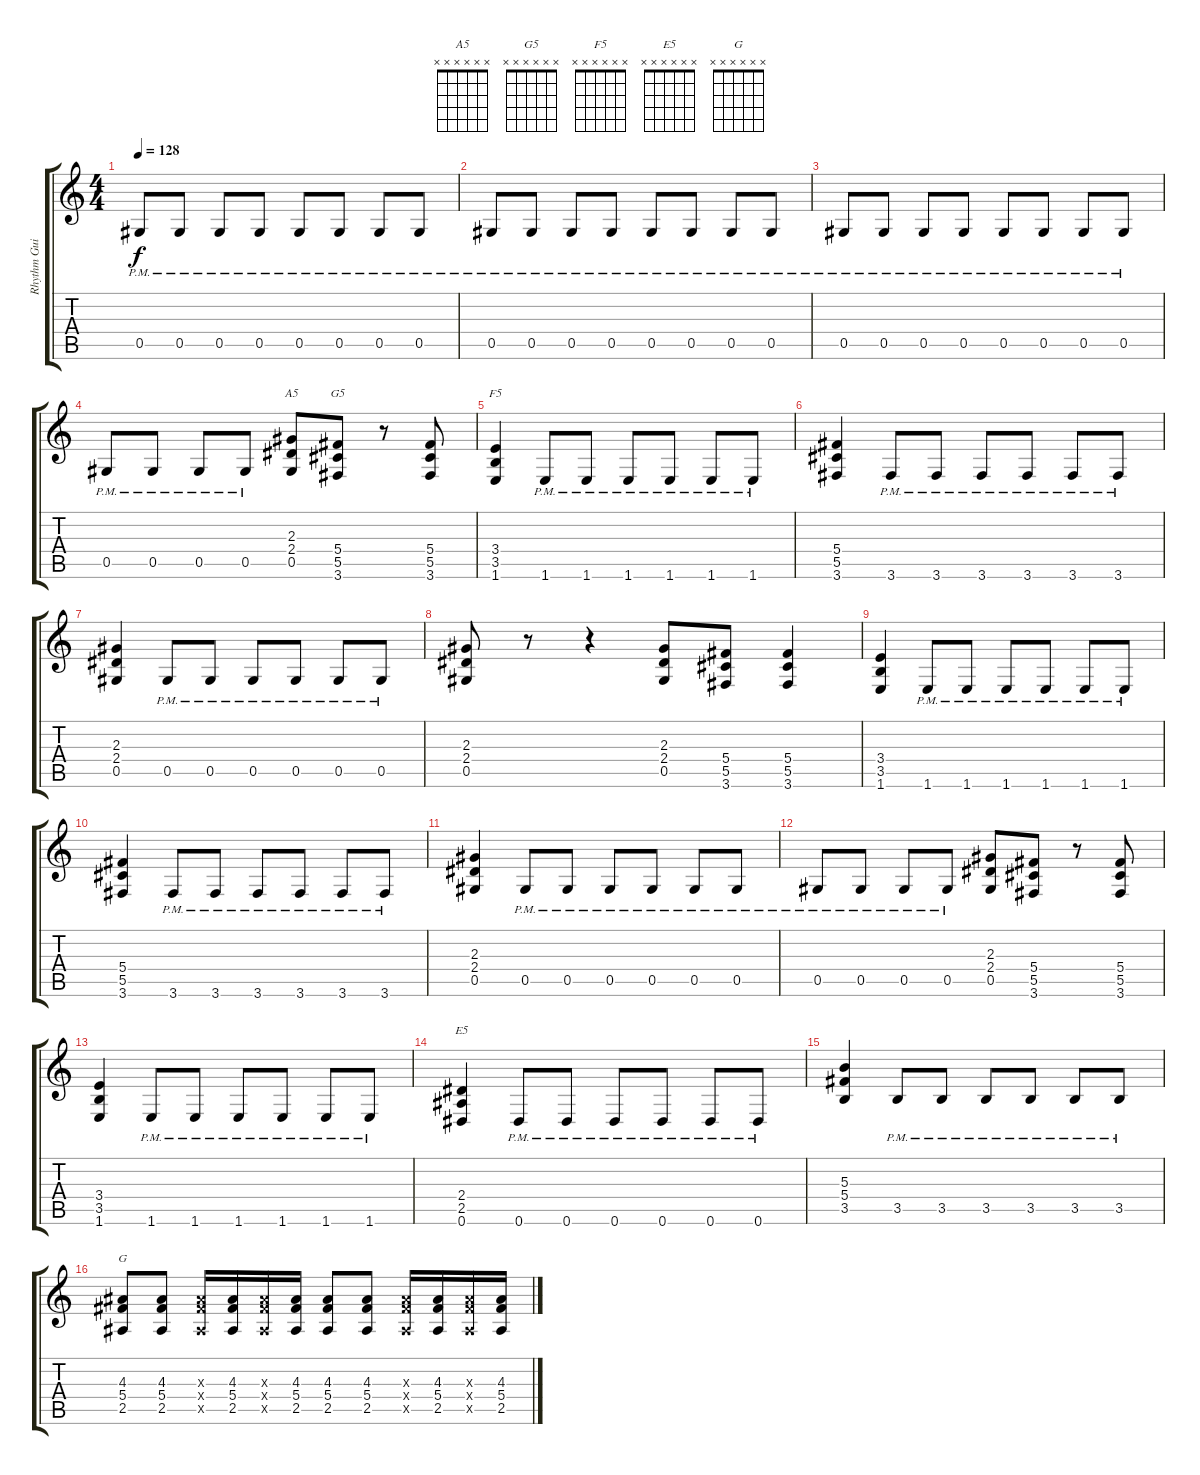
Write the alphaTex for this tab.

\track ("Rhythm Guitar [Warren DeMartini]" "Rhythm Gui") {instrument distortionguitar}
\staff {score tabs}
\tuning (Eb4 Bb3 Gb3 Db3 Ab2 Eb2) {hide}
\chord ("A5" x x x x x x)
\chord ("G5" x x x x x x)
\chord ("F5" x x x x x x)
\chord ("E5" x x x x x x)
\chord ("G" x x x x x x)
\ts (4 4)
\tempo 128
\clef g2
\ks c
0.5{pm}.8{dy f} 0.5{pm}.8 0.5{pm}.8 0.5{pm}.8 0.5{pm}.8 0.5{pm}.8 0.5{pm}.8 0.5{pm}.8 |
0.5{pm}.8 0.5{pm}.8 0.5{pm}.8 0.5{pm}.8 0.5{pm}.8 0.5{pm}.8 0.5{pm}.8 0.5{pm}.8 |
0.5{pm}.8 0.5{pm}.8 0.5{pm}.8 0.5{pm}.8 0.5{pm}.8 0.5{pm}.8 0.5{pm}.8 0.5{pm}.8 |
0.5{pm}.8 0.5{pm}.8 0.5{pm}.8 0.5{pm}.8 (2.3 2.4 0.5).8{ch "A5"} (5.4 5.5 3.6).8{ch "G5"} r.8 (5.4 5.5 3.6).8 |
(3.4 3.5 1.6).4{ch "F5"} 1.6{pm}.8 1.6{pm}.8 1.6{pm}.8 1.6{pm}.8 1.6{pm}.8 1.6{pm}.8 |
(5.4 5.5 3.6).4 3.6{pm}.8 3.6{pm}.8 3.6{pm}.8 3.6{pm}.8 3.6{pm}.8 3.6{pm}.8 |
(2.3 2.4 0.5).4 0.5{pm}.8 0.5{pm}.8 0.5{pm}.8 0.5{pm}.8 0.5{pm}.8 0.5{pm}.8 |
(2.3 2.4 0.5).8 r.8 r.4 (2.3 2.4 0.5).8 (5.4 5.5 3.6).8 (5.4 5.5 3.6).4 |
(3.4 3.5 1.6).4 1.6{pm}.8 1.6{pm}.8 1.6{pm}.8 1.6{pm}.8 1.6{pm}.8 1.6{pm}.8 |
(5.4 5.5 3.6).4 3.6{pm}.8 3.6{pm}.8 3.6{pm}.8 3.6{pm}.8 3.6{pm}.8 3.6{pm}.8 |
(2.3 2.4 0.5).4 0.5{pm}.8 0.5{pm}.8 0.5{pm}.8 0.5{pm}.8 0.5{pm}.8 0.5{pm}.8 |
0.5{pm}.8 0.5{pm}.8 0.5{pm}.8 0.5{pm}.8 (2.3 2.4 0.5).8 (5.4 5.5 3.6).8 r.8 (5.4 5.5 3.6).8 |
(3.4 3.5 1.6).4 1.6{pm}.8 1.6{pm}.8 1.6{pm}.8 1.6{pm}.8 1.6{pm}.8 1.6{pm}.8 |
(2.4 2.5 0.6).4{ch "E5"} 0.6{pm}.8 0.6{pm}.8 0.6{pm}.8 0.6{pm}.8 0.6{pm}.8 0.6{pm}.8 |
(5.3 5.4 3.5).4 3.5{pm}.8 3.5{pm}.8 3.5{pm}.8 3.5{pm}.8 3.5{pm}.8 3.5{pm}.8 |
(4.3 5.4 2.5).8{ch "G"} (4.3 5.4 2.5).8 (4.3{x} 5.4{x} 2.5{x}).16 (4.3 5.4 2.5).16 (4.3{x} 5.4{x} 2.5{x}).16 (4.3 5.4 2.5).16 (4.3 5.4 2.5).8 (4.3 5.4 2.5).8 (4.3{x} 5.4{x} 2.5{x}).16 (4.3 5.4 2.5).16 (4.3{x} 5.4{x} 2.5{x}).16 (4.3 5.4 2.5).16
